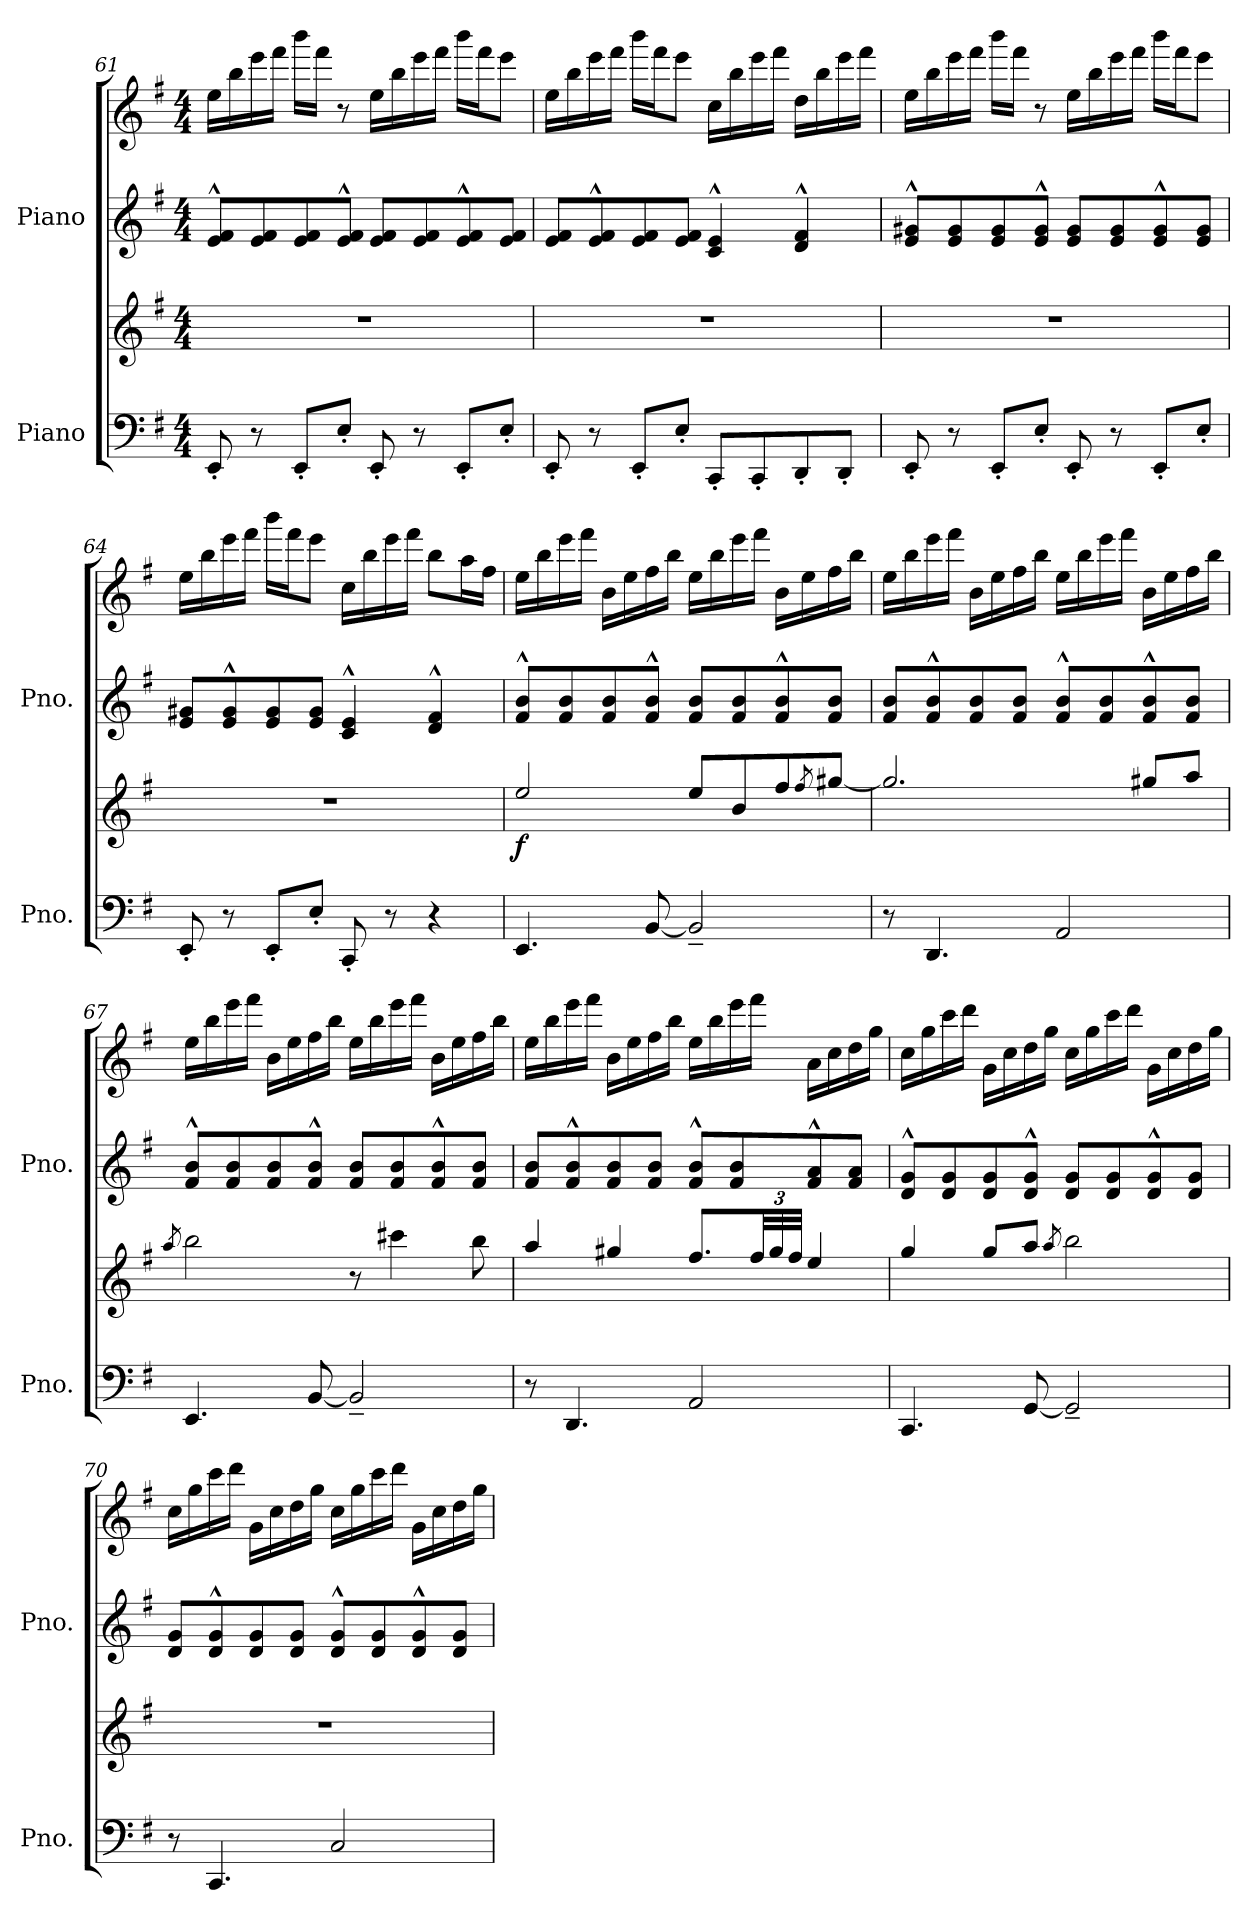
**kern	**kern	**dynam	**kern	**kern
*part2	*part2	*part2	*part1	*part1
*staff4	*staff3	*staff3/4	*staff2	*staff1
*I"Piano	*	*	*I"Piano	*
*I'Pno.	*	*	*I'Pno.	*
!!LO:LB:g=z
*clefF4	*clefG2	*	*clefG2	*clefG2
*k[f#]	*k[f#]	*	*k[f#]	*k[f#]
*M4/4	*M4/4	*	*M4/4	*M4/4
=61	=61	=61	=61	=61
8EE'/	1r	.	8e/^^ 8f#/^^L	16ee\LL
.	.	.	.	16bb\
8r	.	.	8e/ 8f#/	16eee\
.	.	.	.	16fff#\JJ
8EE'/L	.	.	8e/ 8f#/	16bbb\LL
.	.	.	.	16fff#\JJ
8E'/J	.	.	8e/^^ 8f#/^^J	8r
8EE'/	.	.	8e/ 8f#/L	16ee\LL
.	.	.	.	16bb\
8r	.	.	8e/ 8f#/	16eee\
.	.	.	.	16fff#\JJ
8EE'/L	.	.	8e/^^ 8f#/^^	16bbb\LL
.	.	.	.	16fff#\J
8E'/J	.	.	8e/ 8f#/J	8eee\J
=62	=62	=62	=62	=62
8EE'/	1r	.	8e/ 8f#/L	16ee\LL
.	.	.	.	16bb\
8r	.	.	8e/^^ 8f#/^^	16eee\
.	.	.	.	16fff#\JJ
8EE'/L	.	.	8e/ 8f#/	16bbb\LL
.	.	.	.	16fff#\J
8E'/J	.	.	8e/ 8f#/J	8eee\J
8CC'/L	.	.	4c/^^ 4e/^^	16cc\LL
.	.	.	.	16bb\
8CC'/	.	.	.	16eee\
.	.	.	.	16fff#\JJ
8DD'/	.	.	4d/^^ 4f#/^^	16dd\LL
.	.	.	.	16bb\
8DD'/J	.	.	.	16eee\
.	.	.	.	16fff#\JJ
!!LO:PB:g=z
=63	=63	=63	=63	=63
8EE'/	1r	.	8e/^^ 8g#X/^^L	16ee\LL
.	.	.	.	16bb\
8r	.	.	8e/ 8g#/	16eee\
.	.	.	.	16fff#\JJ
8EE'/L	.	.	8e/ 8g#/	16bbb\LL
.	.	.	.	16fff#\JJ
8E'/J	.	.	8e/^^ 8g#/^^J	8r
8EE'/	.	.	8e/ 8g#/L	16ee\LL
.	.	.	.	16bb\
8r	.	.	8e/ 8g#/	16eee\
.	.	.	.	16fff#\JJ
8EE'/L	.	.	8e/^^ 8g#/^^	16bbb\LL
.	.	.	.	16fff#\J
8E'/J	.	.	8e/ 8g#/J	8eee\J
=64	=64	=64	=64	=64
8EE'/	1r	.	8e/ 8g#X/L	16ee\LL
.	.	.	.	16bb\
8r	.	.	8e/^^ 8g#/^^	16eee\
.	.	.	.	16fff#\JJ
8EE'/L	.	.	8e/ 8g#/	16bbb\LL
.	.	.	.	16fff#\J
8E'/J	.	.	8e/ 8g#/J	8eee\J
8CC'/	.	.	4c/^^ 4e/^^	16cc\LL
.	.	.	.	16bb\
8r	.	.	.	16eee\
.	.	.	.	16fff#\JJ
4r	.	.	4d/^^ 4f#/^^	8bb\L
.	.	.	.	16aa\L
.	.	.	.	16ff#\JJ
!!LO:LB:g=z
=65	=65	=65	=65	=65
!	!	!LO:DY:b	!	!
4.EE/	2ee/	f	8f#/^^ 8b/^^L	16ee\LL
.	.	.	.	16bb\
.	.	.	8f#/ 8b/	16eee\
.	.	.	.	16fff#\JJ
.	.	.	8f#/ 8b/	16b\LL
.	.	.	.	16ee\
[8BB/	.	.	8f#/^^ 8b/^^J	16ff#\
.	.	.	.	16bb\JJ
2BB~/]	8ee/L	.	8f#/ 8b/L	16ee\LL
.	.	.	.	16bb\
.	8b/	.	8f#/ 8b/	16eee\
.	.	.	.	16fff#\JJ
.	8ff#/	.	8f#/^^ 8b/^^	16b\LL
.	.	.	.	16ee\
.	8qff#/	.	.	.
.	[8gg#X/J	.	8f#/ 8b/J	16ff#\
.	.	.	.	16bb\JJ
=66	=66	=66	=66	=66
8r	2.gg#/]	.	8f#/ 8b/L	16ee\LL
.	.	.	.	16bb\
4.DD/	.	.	8f#/^^ 8b/^^	16eee\
.	.	.	.	16fff#\JJ
.	.	.	8f#/ 8b/	16b\LL
.	.	.	.	16ee\
.	.	.	8f#/ 8b/J	16ff#\
.	.	.	.	16bb\JJ
2AA/	.	.	8f#/^^ 8b/^^L	16ee\LL
.	.	.	.	16bb\
.	.	.	8f#/ 8b/	16eee\
.	.	.	.	16fff#\JJ
.	8gg#X/L	.	8f#/^^ 8b/^^	16b\LL
.	.	.	.	16ee\
.	8aa/J	.	8f#/ 8b/J	16ff#\
.	.	.	.	16bb\JJ
!!LO:LB:g=z
=67	=67	=67	=67	=67
.	8qaa/	.	.	.
4.EE/	2bb\	.	8f#/^^ 8b/^^L	16ee\LL
.	.	.	.	16bb\
.	.	.	8f#/ 8b/	16eee\
.	.	.	.	16fff#\JJ
.	.	.	8f#/ 8b/	16b\LL
.	.	.	.	16ee\
[8BB/	.	.	8f#/^^ 8b/^^J	16ff#\
.	.	.	.	16bb\JJ
2BB~/]	8r	.	8f#/ 8b/L	16ee\LL
.	.	.	.	16bb\
.	4ccc#X\	.	8f#/ 8b/	16eee\
.	.	.	.	16fff#\JJ
.	.	.	8f#/^^ 8b/^^	16b\LL
.	.	.	.	16ee\
.	8bb\	.	8f#/ 8b/J	16ff#\
.	.	.	.	16bb\JJ
=68	=68	=68	=68	=68
8r	4aa/	.	8f#/ 8b/L	16ee\LL
.	.	.	.	16bb\
4.DD/	.	.	8f#/^^ 8b/^^	16eee\
.	.	.	.	16fff#\JJ
.	4gg#X/	.	8f#/ 8b/	16b\LL
.	.	.	.	16ee\
.	.	.	8f#/ 8b/J	16ff#\
.	.	.	.	16bb\JJ
2AA/	8.ff#/L	.	8f#/^^ 8b/^^L	16ee\LL
.	.	.	.	16bb\
.	.	.	8f#/ 8b/	16eee\
*	*Xbrackettup	*	*	*
.	48ff#/LL	.	.	16fff#\JJ
.	48gg#/	.	.	.
.	48ff#/JJJ	.	.	.
.	4ee/	.	8f#/^^ 8a/^^	16a\LL
.	.	.	.	16cc\
.	.	.	8f#/ 8a/J	16dd\
.	.	.	.	16gg\JJ
!!LO:PB:g=z
=69	=69	=69	=69	=69
4.CC/	4gg/	.	8d/^^ 8g/^^L	16cc\LL
.	.	.	.	16gg\
.	.	.	8d/ 8g/	16ccc\
.	.	.	.	16ddd\JJ
.	8gg/L	.	8d/ 8g/	16g\LL
.	.	.	.	16cc\
[8GG/	8aa/J	.	8d/^^ 8g/^^J	16dd\
.	.	.	.	16gg\JJ
.	8qaa/	.	.	.
2GG~/]	2bb\	.	8d/ 8g/L	16cc\LL
.	.	.	.	16gg\
.	.	.	8d/ 8g/	16ccc\
.	.	.	.	16ddd\JJ
.	.	.	8d/^^ 8g/^^	16g\LL
.	.	.	.	16cc\
.	.	.	8d/ 8g/J	16dd\
.	.	.	.	16gg\JJ
=70	=70	=70	=70	=70
8r	1r	.	8d/ 8g/L	16cc\LL
.	.	.	.	16gg\
4.CC/	.	.	8d/^^ 8g/^^	16ccc\
.	.	.	.	16ddd\JJ
.	.	.	8d/ 8g/	16g\LL
.	.	.	.	16cc\
.	.	.	8d/ 8g/J	16dd\
.	.	.	.	16gg\JJ
2C/	.	.	8d/^^ 8g/^^L	16cc\LL
.	.	.	.	16gg\
.	.	.	8d/ 8g/	16ccc\
.	.	.	.	16ddd\JJ
.	.	.	8d/^^ 8g/^^	16g\LL
.	.	.	.	16cc\
.	.	.	8d/ 8g/J	16dd\
.	.	.	.	16gg\JJ
=	=	=	=	=
*-	*-	*-	*-	*-
